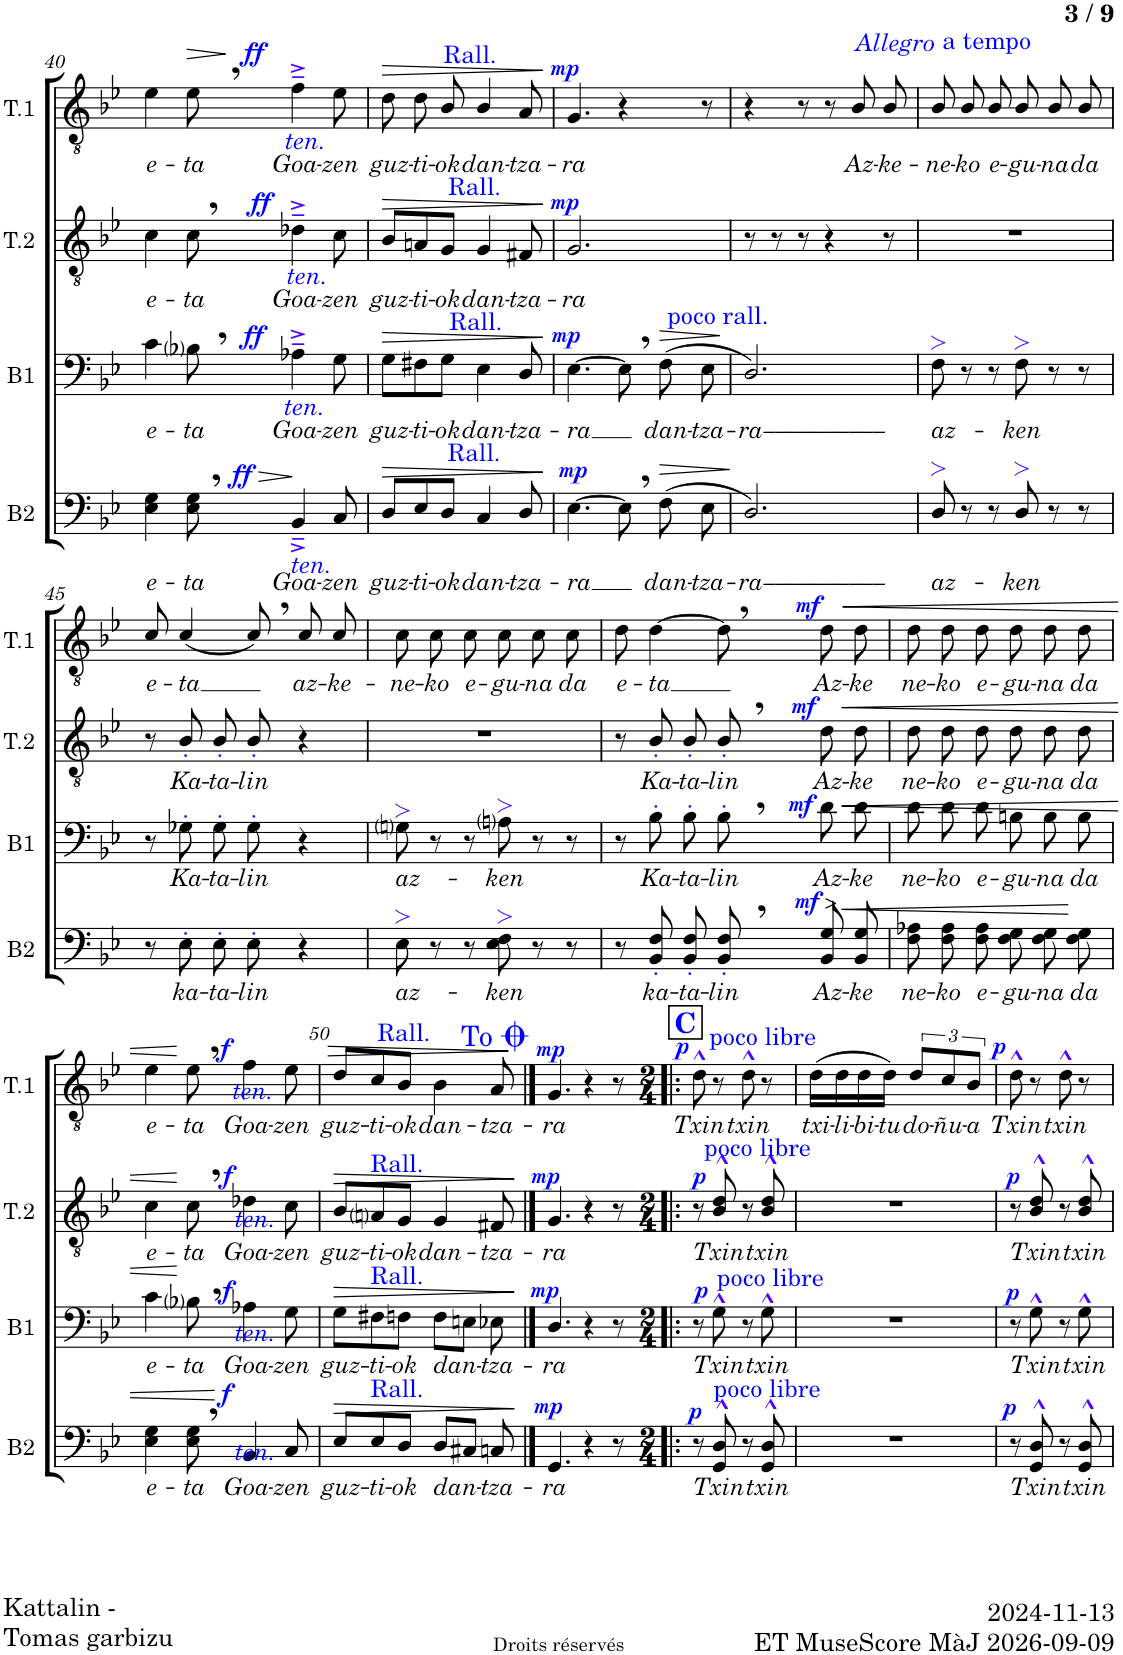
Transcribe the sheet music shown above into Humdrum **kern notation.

**kern	**text	**dynam	**kern	**text	**dynam	**kern	**text	**dynam	**kern	**text	**dynam
*part4	*part4	*part4	*part3	*part3	*part3	*part2	*part2	*part2	*part1	*part1	*part1
*staff4	*staff4	*staff4	*staff3	*staff3	*staff3	*staff2	*staff2	*staff2	*staff1	*staff1	*staff1
*I"Basse	*	*	*I"Baryton	*	*	*I"Ténor 2	*	*	*I"Ténor 1	*	*
*I'B2	*	*	*I'B1	*	*	*I'T.2	*	*	*I'T.1	*	*
!!LO:PB:g=z
*clefF4	*	*	*clefF4	*	*	*clefGv2	*	*	*clefGv2	*	*
*k[b-e-]	*	*	*k[b-e-]	*	*	*k[b-e-]	*	*	*k[b-e-]	*	*
*M6/8	*	*	*M6/8	*	*	*M6/8	*	*	*M6/8	*	*
=40	=40	=40	=40	=40	=40	=40	=40	=40	=40	=40	=40
!	!LO:LY:b	!	!	!LO:LY:b	!	!	!LO:LY:b	!	!	!LO:LY:b	!
*^	*	*	*^	*	*	*	*	*	*^	*	*
4E-\ 4G\	4ryy	e-	.	4c\	4ryy	e-	.	4c\	e-	.	4e-\	4ryy	e-	.
!	!	!LO:LY:b	!	!	!	!LO:LY:b	!	!	!LO:LY:b	!	!	!	!LO:LY:b	!LO:HP:b
8E-\, 8G\,	16ryy	-ta	.	8B-i,\	16ryy	-ta	.	8c,\	-ta	.	8e-,\	16ryy	-ta	>
!	!	!	!LO:DY:a	!	!	!	!LO:DY:a	!	!	!	!	!	!	!LO:DY:a
.	4..ryy	.	ff	.	4..ryy	.	ff	.	.	.	.	4..ryy	.	ff
!	!	!	!	!	!	!	!	!	!	!	!LO:TX:b:i:color=#0000FF:t=ten.	!	!	!
!	!	!	!	!	!	!	!	!LO:TX:b:i:color=#0000FF:t=ten.	!	!	!	!	!	!
!	!	!	!	!LO:TX:b:i:color=#0000FF:t=ten.	!	!	!	!	!	!	!	!	!	!
!LO:TX:b:i:color=#0000FF:t=ten.	!	!	!	!	!	!	!	!	!	!	!	!	!	!
!	!	!LO:LY:b	!LO:HP:b	!	!	!LO:LY:b	!	!	!LO:LY:b	!LO:DY:a	!	!	!LO:LY:b	!
4BB-;<~^/	.	Goa-	>	4A-X;<~^\	.	Goa-	.	4d-X;<~^\	Goa-	ff	4f;<~^\	.	Goa-	]
!	!	!LO:LY:b	!	!	!	!LO:LY:b	!	!	!LO:LY:b	!	!	!	!LO:LY:b	!
8C/	.	-zen	]	8G\	.	-zen	.	8c\	-zen	.	8e-\	.	-zen	.
=41	=41	=41	=41	=41	=41	=41	=41	=41	=41	=41	=41	=41	=41	=41
!	!	!LO:LY:b	!LO:HP:b	!	!	!LO:LY:b	!LO:HP:b	!	!LO:LY:b	!LO:HP:b	!	!	!LO:LY:b	!LO:HP:b
*v	*v	*	*	*	*	*	*	*	*	*	*v	*v	*	*
*	*	*	*v	*v	*	*	*	*	*	*	*	*
8D/L	guz-	>	8G\L	guz-	>	8B-/L	guz-	>	8d\	guz-	>
!	!LO:LY:b	!	!	!LO:LY:b	!	!	!LO:LY:b	!	!	!LO:LY:b	!
8E-/	-ti-	.	8F#X\	-ti-	.	8An/	-ti-	.	8d\	-ti-	.
!	!LO:LY:b	!	!	!LO:LY:b	!	!	!LO:LY:b	!	!	!LO:LY:b	!
8D/J	-ok	.	8G\J	-ok	.	8G/J	-ok	.	8B-/	-ok	.
!	!	!	!	!	!	!	!	!	!LO:TX:a:color=#0000FF:t=Rall.	!	!
!	!	!	!	!	!	!LO:TX:a:color=#0000FF:t=Rall.	!	!	!	!	!
!	!	!	!LO:TX:a:color=#0000FF:t=Rall.	!	!	!	!	!	!	!	!
!LO:TX:a:color=#0000FF:t=Rall.	!	!	!	!	!	!	!	!	!	!	!
!	!LO:LY:b	!	!	!LO:LY:b	!	!	!LO:LY:b	!	!	!LO:LY:b	!
4C/	dan-	.	4E-\	dan-	.	4G/	dan-	.	4B-/	dan-	.
!	!LO:LY:b	!	!	!LO:LY:b	!	!	!LO:LY:b	!	!	!LO:LY:b	!
8D/	-tza-	.	8D/	-tza-	.	8F#X/	-tza-	.	8A/	-tza-	.
.	.	]	.	.	]	.	.	]	.	.	]
=42	=42	=42	=42	=42	=42	=42	=42	=42	=42	=42	=42
!	!LO:LY:b	!LO:DY:a	!	!LO:LY:b	!LO:DY:a	!	!LO:LY:b	!LO:DY:a	!	!LO:LY:b	!LO:DY:a
[4.E-\	-ra	mp	[4.E-\	-ra	mp	2.G/	-ra	mp	4.G/	-ra	mp
8E-,\]	.	.	8E-,\]	.	.	.	.	.	4r	.	.
!	!	!	!LO:TX:a:color=#0000FF:t=poco rall.	!	!	!	!	!	!	!	!
!	!LO:LY:b	!LO:HP:b	!	!LO:LY:b	!LO:HP:b	!	!	!	!	!	!
(8F\	dan-	>	(8F\	dan-	>	.	.	.	.	.	.
!	!LO:LY:b	!	!	!LO:LY:b	!	!	!	!	!	!	!
8E-\	-tza-	.	8E-\	-tza-	.	.	.	.	8r	.	.
.	.	]	.	.	]	.	.	.	.	.	.
=43	=43	=43	=43	=43	=43	=43	=43	=43	=43	=43	=43
!	!LO:LY:b	!	!	!LO:LY:b	!	!	!	!	!	!	!
2.D/)	-ra––––––––––	.	2.D/)	-ra––––––––––	.	8r	.	.	4r	.	.
.	.	.	.	.	.	8r	.	.	.	.	.
.	.	.	.	.	.	8r	.	.	8r	.	.
.	.	.	.	.	.	4r	.	.	8r	.	.
!	!	!	!	!	!	!	!	!	!LO:TX:a:i:color=#0000FF:t=Allegro	!	!
!	!	!	!	!	!	!	!	!	!	!LO:LY:b	!
.	.	.	.	.	.	.	.	.	8B-/	Az-	.
!	!	!	!	!	!	!	!	!	!	!LO:LY:b	!
.	.	.	.	.	.	8r	.	.	8B-/	-ke-	.
=44	=44	=44	=44	=44	=44	=44	=44	=44	=44	=44	=44
!	!LO:LY:b	!	!	!LO:LY:b	!	!	!	!	!	!LO:LY:b	!
*	*	*	*	*	*	*	*	*	*^	*	*
8D>/	az-	.	8F>\	az-	.	2.r	.	.	8B-/	16ryy	-ne-	.
!	!	!	!	!	!	!	!	!	!	!LO:TX:a:color=#0000FF:t=a tempo	!	!
.	.	.	.	.	.	.	.	.	.	2ryy	.	.
!	!	!	!	!	!	!	!	!	!	!	!LO:LY:b	!
8r	.	.	8r	.	.	.	.	.	8B-/	.	-ko	.
!	!	!	!	!	!	!	!	!	!	!	!LO:LY:b	!
8r	.	.	8r	.	.	.	.	.	8B-/	.	e-	.
!	!LO:LY:b	!	!	!LO:LY:b	!	!	!	!	!	!	!LO:LY:b	!
8D>/	-ken	.	8F>\	-ken	.	.	.	.	8B-/	.	-gu-	.
!	!	!	!	!	!	!	!	!	!	!	!LO:LY:b	!
8r	.	.	8r	.	.	.	.	.	8B-/	.	-na	.
.	.	.	.	.	.	.	.	.	.	8.ryy	.	.
!	!	!	!	!	!	!	!	!	!	!	!LO:LY:b	!
8r	.	.	8r	.	.	.	.	.	8B-/	.	da	.
!!LO:LB:g=z
=45	=45	=45	=45	=45	=45	=45	=45	=45	=45	=45	=45	=45
!	!	!	!	!	!	!	!	!	!	!	!LO:LY:b	!
*	*	*	*	*	*	*	*	*	*v	*v	*	*
8r	.	.	8r	.	.	8r	.	.	8c/	e-	.
!	!LO:LY:b	!	!	!LO:LY:b	!	!	!LO:LY:b	!	!	!LO:LY:b	!
8E-'\	ka-	.	8G-X'\	Ka-	.	8B-'/	Ka-	.	(4c/	-ta	.
!	!LO:LY:b	!	!	!LO:LY:b	!	!	!LO:LY:b	!	!	!	!
8E-'\	-ta-	.	8G-'\	-ta-	.	8B-'/	-ta-	.	.	.	.
!	!LO:LY:b	!	!	!LO:LY:b	!	!	!LO:LY:b	!	!	!	!
8E-'\	-lin	.	8G-'\	-lin	.	8B-'/	-lin	.	8c,/)	.	.
!	!	!	!	!	!	!	!	!	!	!LO:LY:b	!
4r	.	.	4r	.	.	4r	.	.	8c/	az-	.
!	!	!	!	!	!	!	!	!	!	!LO:LY:b	!
.	.	.	.	.	.	.	.	.	8c/	-ke-	.
=46	=46	=46	=46	=46	=46	=46	=46	=46	=46	=46	=46
!	!LO:LY:b	!	!	!LO:LY:b	!	!	!	!	!	!LO:LY:b	!
8E->\	az-	.	8Gni>\	az-	.	2.r	.	.	8c\	-ne-	.
!	!	!	!	!	!	!	!	!	!	!LO:LY:b	!
8r	.	.	8r	.	.	.	.	.	8c\	-ko	.
!	!	!	!	!	!	!	!	!	!	!LO:LY:b	!
8r	.	.	8r	.	.	.	.	.	8c\	e-	.
!	!LO:LY:b	!	!	!LO:LY:b	!	!	!	!	!	!LO:LY:b	!
8E-\> 8F\>	-ken	.	8Ani>\	-ken	.	.	.	.	8c\	-gu-	.
!	!	!	!	!	!	!	!	!	!	!LO:LY:b	!
8r	.	.	8r	.	.	.	.	.	8c\	-na	.
!	!	!	!	!	!	!	!	!	!	!LO:LY:b	!
8r	.	.	8r	.	.	.	.	.	8c\	da	.
=47	=47	=47	=47	=47	=47	=47	=47	=47	=47	=47	=47
!	!	!	!	!	!	!	!	!	!	!LO:LY:b	!
8r	.	.	8r	.	.	8r	.	.	8d\	e-	.
!	!LO:LY:b	!	!	!LO:LY:b	!	!	!LO:LY:b	!	!	!LO:LY:b	!
8BB-/' 8F/'	ka-	.	8B-'\	Ka-	.	8B-'/	Ka-	.	[4d\	-ta	.
!	!LO:LY:b	!	!	!LO:LY:b	!	!	!LO:LY:b	!	!	!	!
8BB-/' 8F/'	-ta-	.	8B-'\	-ta-	.	8B-'/	-ta-	.	.	.	.
!	!LO:LY:b	!	!	!LO:LY:b	!	!	!LO:LY:b	!	!	!	!
8BB-/', 8F/',	-lin	.	8B-',\	-lin	.	8B-',/	-lin	.	8d,\]	.	.
!	!LO:LY:b	!LO:HP:b	!	!LO:LY:b	!	!	!LO:LY:b	!	!	!LO:LY:b	!
!	!	!LO:DY:n=1:a	!	!	!LO:DY:a	!	!	!LO:DY:a	!	!	!LO:DY:a
8BB-/ 8G/	Az-	> mf	8d\	Az-	mf	8d\	Az-	mf	8d\	Az-	mf
!	!LO:LY:b	!LO:HP:n=1:b	!	!LO:LY:b	!LO:HP:b	!	!LO:LY:b	!LO:HP:b	!	!LO:LY:b	!LO:HP:b
8BB-/ 8G/	-ke	] <	8d\	-ke	<	8d\	-ke	<	8d\	-ke	<
=48	=48	=48	=48	=48	=48	=48	=48	=48	=48	=48	=48
!	!LO:LY:b	!	!	!LO:LY:b	!	!	!LO:LY:b	!	!	!LO:LY:b	!
8F\ 8A-X\	-ne-	.	8d\	-ne-	.	8d\	-ne-	.	8d\	-ne-	.
!	!LO:LY:b	!	!	!LO:LY:b	!	!	!LO:LY:b	!	!	!LO:LY:b	!
8F\ 8A-\	-ko	.	8d\	-ko	.	8d\	-ko	.	8d\	-ko	.
!	!LO:LY:b	!	!	!LO:LY:b	!	!	!LO:LY:b	!	!	!LO:LY:b	!
8F\ 8A-\	e-	.	8d\	e-	.	8d\	e-	.	8d\	e-	.
!	!LO:LY:b	!	!	!LO:LY:b	!	!	!LO:LY:b	!	!	!LO:LY:b	!
8F\ 8G\	-gu-	.	8Bn\	-gu-	.	8d\	-gu-	.	8d\	-gu-	.
!	!LO:LY:b	!	!	!LO:LY:b	!	!	!LO:LY:b	!	!	!LO:LY:b	!
8F\ 8G\	-na	.	8B\	-na	.	8d\	-na	.	8d\	-na	.
!	!LO:LY:b	!	!	!LO:LY:b	!	!	!LO:LY:b	!	!	!LO:LY:b	!
8F\ 8G\	da	.	8B\	da	.	8d\	da	.	8d\	da	.
!!LO:LB:g=z
=49	=49	=49	=49	=49	=49	=49	=49	=49	=49	=49	=49
!	!LO:LY:b	!	!	!LO:LY:b	!	!	!LO:LY:b	!	!	!LO:LY:b	!
4E-\ 4G\	e-	.	4c\	e-	.	4c\	e-	.	4e-\	e-	.
!	!LO:LY:b	!	!	!LO:LY:b	!	!	!LO:LY:b	!	!	!LO:LY:b	!
8E-\, 8G\,	-ta	.	8B-i,\	-ta	[	8c,\	-ta	[	8e-,\	-ta	[
!	!	!	!	!	!	!	!	!	!LO:TX:b:i:color=#0000FF:t=ten.	!	!
!	!	!	!	!	!	!LO:TX:b:i:color=#0000FF:t=ten.	!	!	!	!	!
!	!	!	!LO:TX:b:i:color=#0000FF:t=ten.	!	!	!	!	!	!	!	!
!LO:TX:b:i:color=#0000FF:t=ten.	!	!	!	!	!	!	!	!	!	!	!
!	!LO:LY:b	!LO:DY:n=1:a	!	!LO:LY:b	!LO:DY:a	!	!LO:LY:b	!LO:DY:a	!	!LO:LY:b	!LO:DY:a
4BB-;</	Goa-	[ f	4A-X;<\	Goa-	f	4d-X;<\	Goa-	f	4f;<\	Goa-	f
!	!LO:LY:b	!	!	!LO:LY:b	!	!	!LO:LY:b	!	!	!LO:LY:b	!
8C/	-zen	.	8G\	-zen	.	8c\	-zen	.	8e-\	-zen	.
=50	=50	=50	=50	=50	=50	=50	=50	=50	=50	=50	=50
!	!	!	!	!	!	!	!	!	!LO:TX:a:color=#0000FF:t=Rall.	!	!
!	!	!	!	!	!	!LO:TX:a:color=#0000FF:t=Rall.	!	!	!	!	!
!	!	!	!LO:TX:a:color=#0000FF:t=Rall.	!	!	!	!	!	!	!	!
!LO:TX:a:color=#0000FF:t=Rall.	!	!	!	!	!	!	!	!	!	!	!
!	!LO:LY:b	!LO:HP:b	!	!LO:LY:b	!LO:HP:b	!	!LO:LY:b	!LO:HP:b	!	!LO:LY:b	!LO:HP:b
8E-/L	guz-	>	8G\L	guz-	>	8B-/L	guz-	>	8d/L	guz-	>
!	!LO:LY:b	!	!	!LO:LY:b	!	!	!LO:LY:b	!	!	!LO:LY:b	!
8E-/	-ti-	.	8F#X\	-ti-	.	8Ani/	-ti-	.	8c/	-ti-	.
!	!LO:LY:b	!	!	!LO:LY:b	!	!	!LO:LY:b	!	!	!LO:LY:b	!
8D/J	-ok	.	8Fn\J	-ok	.	8G/J	-ok	.	8B-/J	-ok	.
!	!LO:LY:b	!	!	!LO:LY:b	!	!	!LO:LY:b	!	!	!LO:LY:b	!
8D/L	dan-	.	8F\L	dan-	.	4G/	dan-	.	4B-\	dan-	.
8C#X/J	.	.	8En\J	.	.	.	.	.	.	.	.
!	!LO:LY:b	!	!	!LO:LY:b	!	!	!LO:LY:b	!	!	!LO:LY:b	!
8Cn/	-tza-	.	8E-X\	-tza-	.	8F#X/	-tza-	.	8A/	-tza-	.
.	.	]	.	.	]	.	.	]	.	.	]
!	!	!	!	!	!	!	!	!	!LO:TX:a:color=#0000FF:t=<font size="14"/>To <font size="18"/>	!	!
==51	==51	==51	==51	==51	==51	==51	==51	==51	==51	==51	==51
!	!LO:LY:b	!LO:DY:a	!	!LO:LY:b	!LO:DY:a	!	!LO:LY:b	!LO:DY:a	!	!LO:LY:b	!LO:DY:a
4.GG/	-ra	mp	4.D/	-ra	mp	4.G/	-ra	mp	4.G/	-ra	mp
4r	.	.	4r	.	.	4r	.	.	4r	.	.
8r	.	.	8r	.	.	8r	.	.	8r	.	.
!!LO:REH:place=s1:a:B:cj:color=#0000FF:fs=14:t=C
=52!|:	=52!|:	=52!|:	=52!|:	=52!|:	=52!|:	=52!|:	=52!|:	=52!|:	=52!|:	=52!|:	=52!|:
*M2/4	*	*	*M2/4	*	*	*M2/4	*	*	*M2/4	*	*
!	!	!	!	!	!	!	!	!	!LO:TX:a:color=#0000FF:t=poco libre	!	!
!	!	!	!	!	!	!	!	!	!	!LO:LY:b	!LO:DY:a
8r	.	.	8r	.	.	8r	.	.	8d^^\	Txin	p
!	!	!	!	!	!	!LO:TX:a:color=#0000FF:t=poco libre	!	!	!	!	!
!	!	!	!LO:TX:a:color=#0000FF:t=poco libre	!	!	!	!	!	!	!	!
!LO:TX:a:color=#0000FF:t=poco libre	!	!	!	!	!	!	!	!	!	!	!
!	!LO:LY:b	!LO:DY:a	!	!LO:LY:b	!LO:DY:a	!	!LO:LY:b	!LO:DY:a	!	!	!
8GG/^^ 8D/^^	Txin	p	8G^^\	Txin	p	8B-/^^ 8d/^^	Txin	p	8r	.	.
!	!	!	!	!	!	!	!	!	!	!LO:LY:b	!
8r	.	.	8r	.	.	8r	.	.	8d^^\	txin	.
!	!LO:LY:b	!	!	!LO:LY:b	!	!	!LO:LY:b	!	!	!	!
8GG/^^ 8D/^^	txin	.	8G^^\	txin	.	8B-/^^ 8d/^^	txin	.	8r	.	.
=53	=53	=53	=53	=53	=53	=53	=53	=53	=53	=53	=53
!	!	!	!	!	!	!	!	!	!	!LO:LY:b	!
2r	.	.	2r	.	.	2r	.	.	(16d\LL	txi-	.
!	!	!	!	!	!	!	!	!	!	!LO:LY:b	!
.	.	.	.	.	.	.	.	.	16d\	-li-	.
!	!	!	!	!	!	!	!	!	!	!LO:LY:b	!
.	.	.	.	.	.	.	.	.	16d\	-bi-	.
!	!	!	!	!	!	!	!	!	!	!LO:LY:b	!
.	.	.	.	.	.	.	.	.	16d\JJ)	-tu	.
!	!	!	!	!	!	!	!	!	!	!LO:LY:b	!
.	.	.	.	.	.	.	.	.	12d/L	do-	.
!	!	!	!	!	!	!	!	!	!	!LO:LY:b	!
.	.	.	.	.	.	.	.	.	12c/	-ñu-	.
!	!	!	!	!	!	!	!	!	!	!LO:LY:b	!
.	.	.	.	.	.	.	.	.	12B-/J	-a	.
=54	=54	=54	=54	=54	=54	=54	=54	=54	=54	=54	=54
!	!	!	!	!	!	!	!	!	!	!LO:LY:b	!
8r	.	.	8r	.	.	8r	.	.	8d^^\	-Txin	.
!	!LO:LY:b	!LO:DY:a	!	!LO:LY:b	!LO:DY:a	!	!LO:LY:b	!LO:DY:a	!	!	!
8GG/^^ 8D/^^	Txin	p	8G^^\	Txin	p	8B-/^^ 8d/^^	Txin	p	8r	.	.
!	!	!	!	!	!	!	!	!	!	!LO:LY:b	!
8r	.	.	8r	.	.	8r	.	.	8d^^\	txin	.
!	!LO:LY:b	!	!	!LO:LY:b	!	!	!LO:LY:b	!	!	!	!
8GG/^^ 8D/^^	txin	.	8G^^\	txin	.	8B-/^^ 8d/^^	txin	.	8r	.	.
=	=	=	=	=	=	=	=	=	=	=	=
*-	*-	*-	*-	*-	*-	*-	*-	*-	*-	*-	*-
